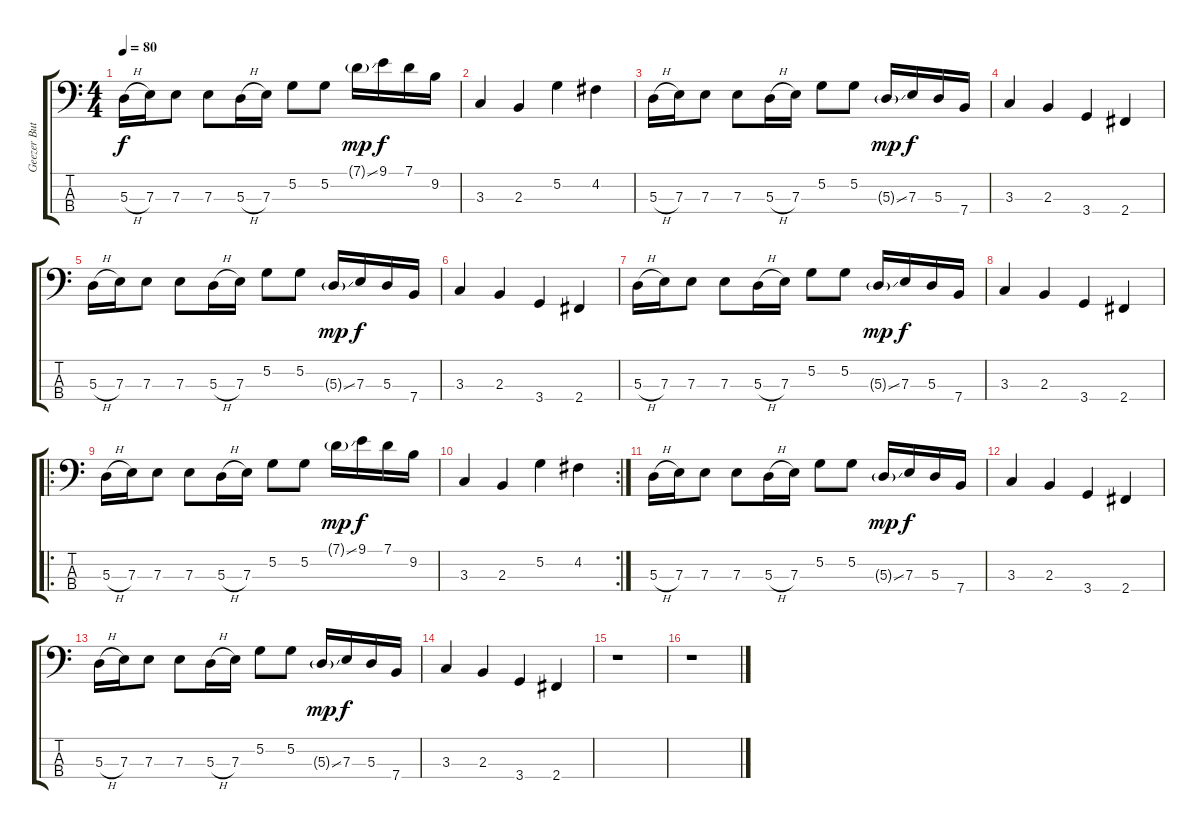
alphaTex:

\track ("Geezer Butler (bass)" "Geezer But") {instrument electricbassfinger}
\staff {score tabs}
\tuning (G2 D2 A1 E1) {hide}
\ts (4 4)
\tempo 80
\clef f4
\ks c
5.3{h}.16{dy f} 7.3.16 7.3.8 7.3.8 5.3{h}.16 7.3.16 5.2.8 5.2.8 7.1{ss g}.16{dy mp} 9.1.16{dy f} 7.1.16 9.2.16 |
3.3.4 2.3.4 5.2.4 4.2.4 |
5.3{h}.16 7.3.16 7.3.8 7.3.8 5.3{h}.16 7.3.16 5.2.8 5.2.8 5.3{ss g}.16{dy mp} 7.3.16{dy f} 5.3.16 7.4.16 |
3.3.4 2.3.4 3.4.4 2.4.4 |
5.3{h}.16 7.3.16 7.3.8 7.3.8 5.3{h}.16 7.3.16 5.2.8 5.2.8 5.3{ss g}.16{dy mp} 7.3.16{dy f} 5.3.16 7.4.16 |
3.3.4 2.3.4 3.4.4 2.4.4 |
5.3{h}.16 7.3.16 7.3.8 7.3.8 5.3{h}.16 7.3.16 5.2.8 5.2.8 5.3{ss g}.16{dy mp} 7.3.16{dy f} 5.3.16 7.4.16 |
3.3.4 2.3.4 3.4.4 2.4.4 |
\ro
5.3{h}.16 7.3.16 7.3.8 7.3.8 5.3{h}.16 7.3.16 5.2.8 5.2.8 7.1{ss g}.16{dy mp} 9.1.16{dy f} 7.1.16 9.2.16 |
\rc 2
3.3.4 2.3.4 5.2.4 4.2.4 |
5.3{h}.16{volume 8} 7.3.16 7.3.8 7.3.8 5.3{h}.16 7.3.16 5.2.8 5.2.8 5.3{ss g}.16{dy mp} 7.3.16{dy f} 5.3.16 7.4.16 |
3.3.4 2.3.4 3.4.4 2.4.4 |
5.3{h}.16{volume 0} 7.3.16 7.3.8 7.3.8 5.3{h}.16 7.3.16 5.2.8 5.2.8 5.3{ss g}.16{dy mp} 7.3.16{dy f} 5.3.16 7.4.16 |
3.3.4 2.3.4 3.4.4 2.4.4 |
r.1 |
r.1
